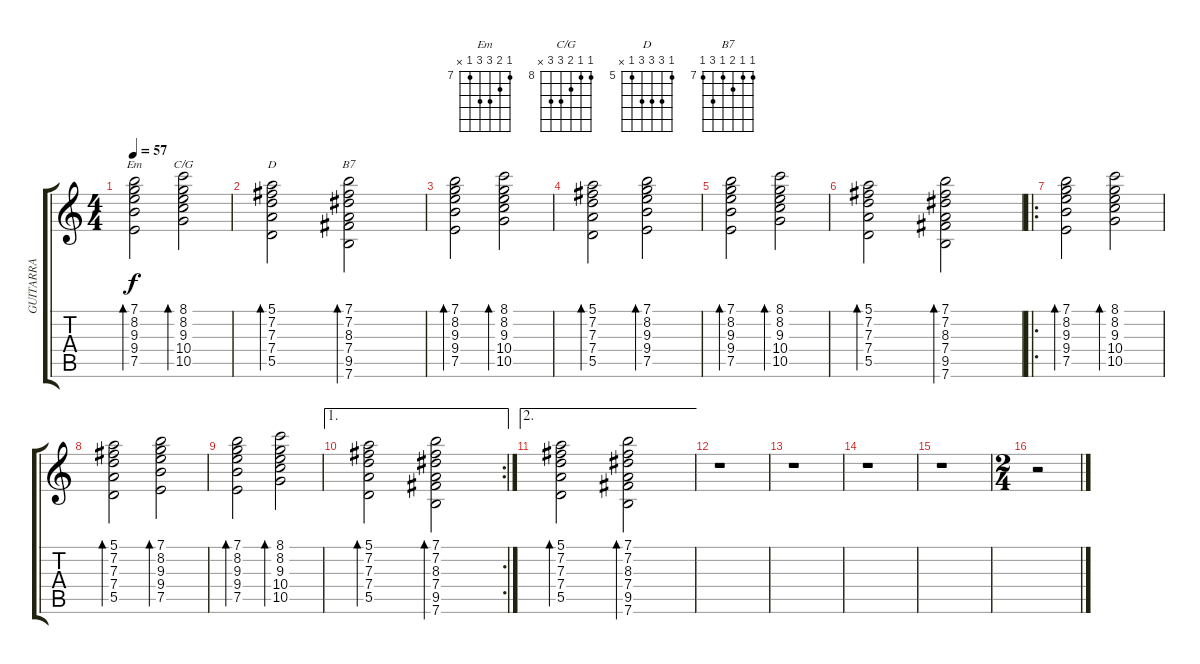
\track ("GUITARRA  2" "GUITARRA  ") {instrument electricguitarclean}
\staff {score tabs}
\tuning (E4 B3 G3 D3 A2 E2) {hide}
\chord ("Em" 7 8 9 9 7 x) {firstfret 7}
\chord ("C/G" 8 8 9 10 10 x) {firstfret 8}
\chord ("D" 5 7 7 7 5 x) {firstfret 5}
\chord ("B7" 7 7 8 7 9 7) {firstfret 7}
\ts (4 4)
\tempo 57
\clef g2
\ks c
(7.1 8.2 9.3 9.4 7.5).2{bd 120 ch "Em" dy f instrument electricguitarclean} (8.1 8.2 9.3 10.4 10.5).2{bd 120 ch "C/G"} |
(5.1 7.2 7.3 7.4 5.5).2{bd 120 ch "D"} (7.1 7.2 8.3 7.4 9.5 7.6).2{bd 120 ch "B7"} |
(7.1 8.2 9.3 9.4 7.5).2{bd 120} (8.1 8.2 9.3 10.4 10.5).2{bd 120} |
(5.1 7.2 7.3 7.4 5.5).2{bd 120} (7.1 8.2 9.3 9.4 7.5).2{bd 120} |
(7.1 8.2 9.3 9.4 7.5).2{bd 120} (8.1 8.2 9.3 10.4 10.5).2{bd 120} |
(5.1 7.2 7.3 7.4 5.5).2{bd 120} (7.1 7.2 8.3 7.4 9.5 7.6).2{bd 120} |
\ro
(7.1 8.2 9.3 9.4 7.5).2{bd 120} (8.1 8.2 9.3 10.4 10.5).2{bd 120} |
(5.1 7.2 7.3 7.4 5.5).2{bd 120} (7.1 8.2 9.3 9.4 7.5).2{bd 120} |
(7.1 8.2 9.3 9.4 7.5).2{bd 120} (8.1 8.2 9.3 10.4 10.5).2{bd 120} |
\ae 1
\rc 2
(5.1 7.2 7.3 7.4 5.5).2{bd 120} (7.1 7.2 8.3 7.4 9.5 7.6).2{bd 120} |
\ae 2
(5.1 7.2 7.3 7.4 5.5).2{bd 120} (7.1 7.2 8.3 7.4 9.5 7.6).2{bd 120} |
r.1 |
r.1 |
r.1 |
r.1 |
\ts (2 4)
r.2
